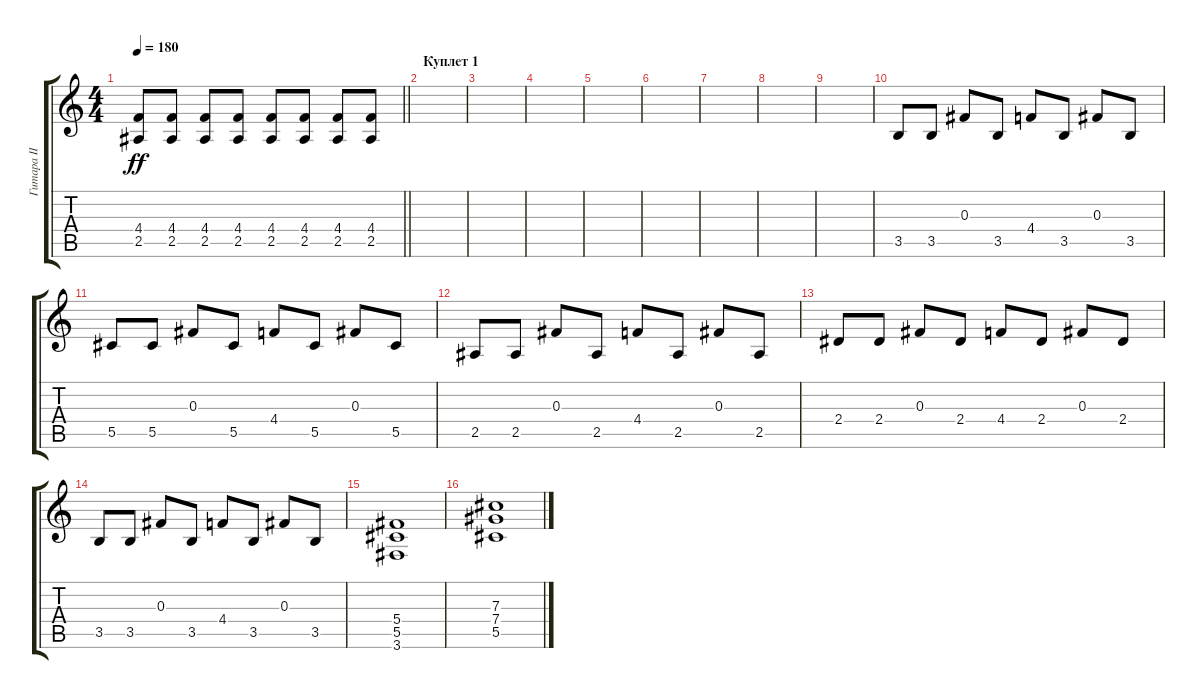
\track ("Гитара II" "Гитара II") {instrument distortionguitar}
\staff {score tabs}
\tuning (Eb4 Bb3 Gb3 Db3 Ab2 Eb2) {hide}
\ts (4 4)
\tempo 180
\clef g2
\barLineRight lightlight
\ks c
(4.4{t} 2.5{t}).8{dy ff} (4.4 2.5).8 (4.4 2.5).8 (4.4 2.5).8 (4.4 2.5).8 (4.4 2.5).8 (4.4 2.5).8 (4.4 2.5).8 |
\section ("" "Куплет 1")
|
|
|
|
|
|
|
|
3.5.8 3.5.8 0.3.8 3.5.8 4.4.8 3.5.8 0.3.8 3.5.8 |
5.5.8 5.5.8 0.3.8 5.5.8 4.4.8 5.5.8 0.3.8 5.5.8 |
2.5.8 2.5.8 0.3.8 2.5.8 4.4.8 2.5.8 0.3.8 2.5.8 |
2.4.8 2.4.8 0.3.8 2.4.8 4.4.8 2.4.8 0.3.8 2.4.8 |
3.5.8 3.5.8 0.3.8 3.5.8 4.4.8 3.5.8 0.3.8 3.5.8 |
(5.4 5.5 3.6).1 |
(7.3 7.4 5.5).1
